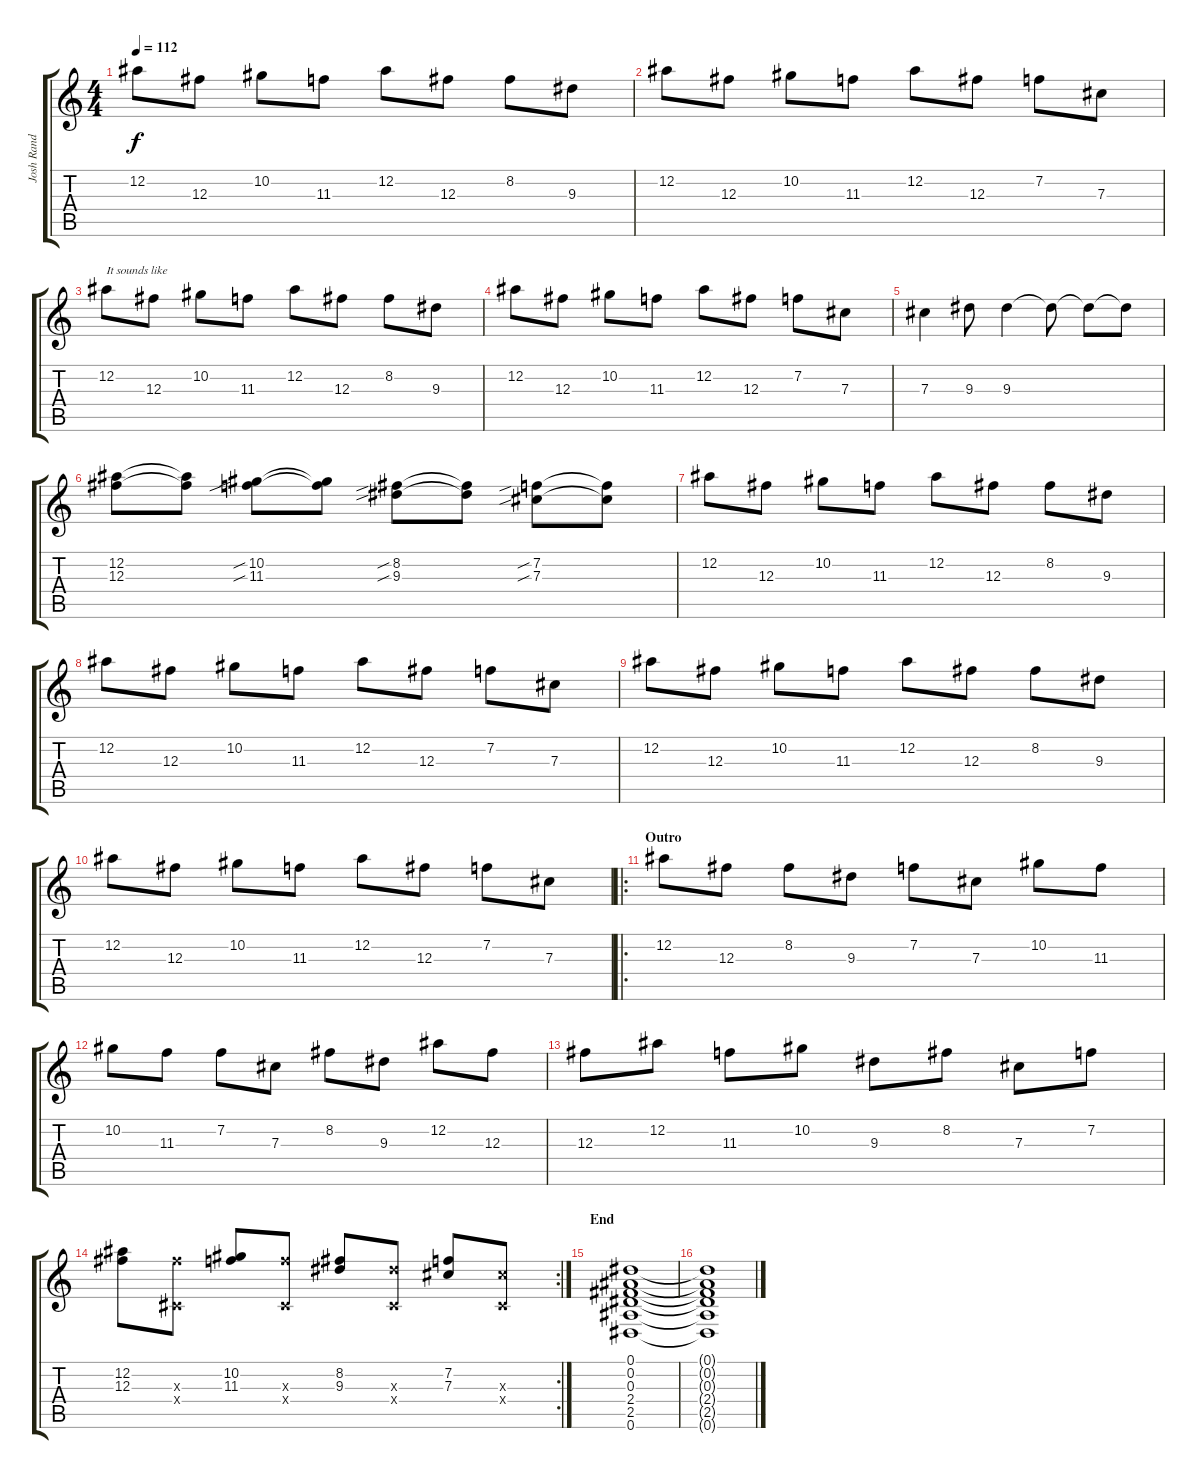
\track ("Josh Rand" "Josh Rand") {instrument electricguitarclean}
\staff {score tabs}
\tuning (Eb4 Bb3 Gb3 Db3 Ab2 Eb2) {hide}
\ts (4 4)
\tempo 112
\clef g2
\ks c
12.2.8{dy f} 12.3.8 10.2.8 11.3.8 12.2.8 12.3.8 8.2.8 9.3.8 |
12.2.8 12.3.8 10.2.8 11.3.8 12.2.8 12.3.8 7.2.8 7.3.8 |
12.2.8{txt "It sounds like"} 12.3.8 10.2.8 11.3.8 12.2.8 12.3.8 8.2.8 9.3.8 |
12.2.8 12.3.8 10.2.8 11.3.8 12.2.8 12.3.8 7.2.8 7.3.8 |
7.3.4 9.3.8 9.3.4 9.3{t}.8 9.3{t}.8 9.3{t}.8 |
(12.2 12.3).8 (12.2{t} 12.3{t}).8 (10.2{sib} 11.3{sib}).8 (10.2{t} 11.3{t}).8 (8.2{sib} 9.3{sib}).8 (8.2{t} 9.3{t}).8 (7.2{sib} 7.3{sib}).8 (7.2{t} 7.3{t}).8 |
12.2.8 12.3.8 10.2.8 11.3.8 12.2.8 12.3.8 8.2.8 9.3.8 |
12.2.8 12.3.8 10.2.8 11.3.8 12.2.8 12.3.8 7.2.8 7.3.8 |
12.2.8 12.3.8 10.2.8 11.3.8 12.2.8 12.3.8 8.2.8 9.3.8 |
12.2.8 12.3.8 10.2.8 11.3.8 12.2.8 12.3.8 7.2.8 7.3.8 |
\ro
\section ("" "Outro")
12.2.8{instrument overdrivenguitar} 12.3.8 8.2.8 9.3.8 7.2.8 7.3.8 10.2.8 11.3.8 |
10.2.8 11.3.8 7.2.8 7.3.8 8.2.8 9.3.8 12.2.8 12.3.8 |
12.3.8 12.2.8 11.3.8 10.2.8 9.3.8 8.2.8 7.3.8 7.2.8 |
\rc 2
(12.2 12.3).8 (12.3{x} 0.4{x}).8 (10.2 11.3).8 (11.3{x} 0.4{x}).8 (8.2 9.3).8 (9.3{x} 0.4{x}).8 (7.2 7.3).8 (7.3{x} 0.4{x}).8 |
\section ("" "End")
(0.1 0.2 0.3 2.4 2.5 0.6).1 |
(0.1{t} 0.2{t} 0.3{t} 2.4{t} 2.5{t} 0.6{t}).1{volume 0}
